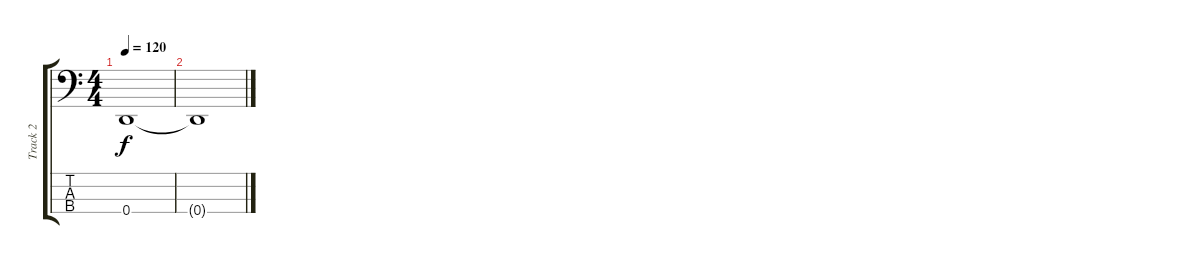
\track ("Track 2" "Track 2") {instrument electricbassfinger}
\staff {score tabs}
\tuning (G2 D2 A1 D1) {hide}
\ts (4 4)
\tempo 120
\clef f4
\ks c
0.4.1{dy f} |
0.4{t}.1
